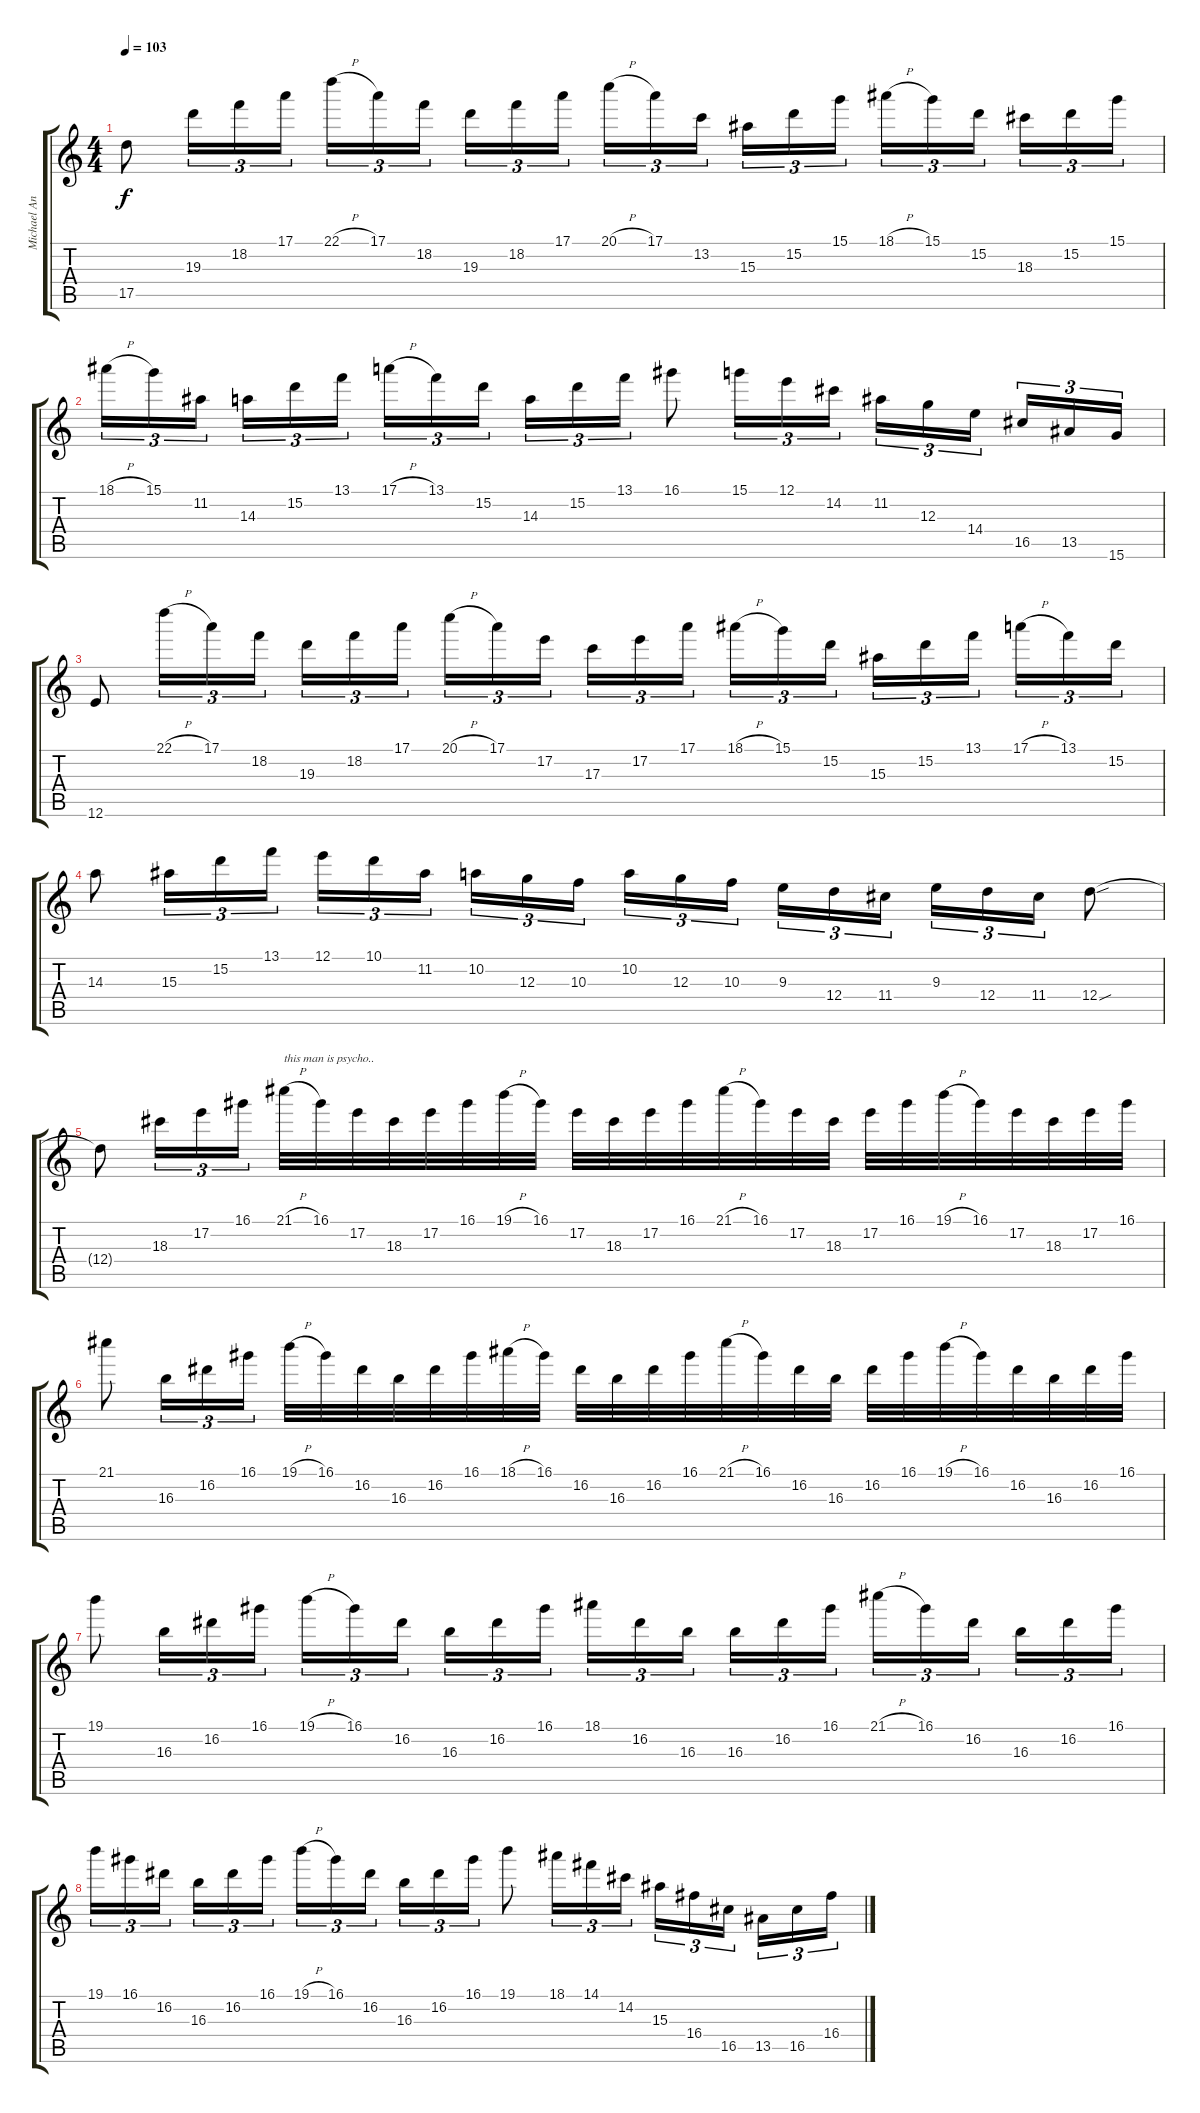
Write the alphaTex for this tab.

\track ("Michael Angelo" "Michael An") {instrument distortionguitar}
\staff {score tabs}
\tuning (E4 B3 G3 D3 A2 E2) {hide}
\ts (4 4)
\tempo 103
\clef g2
\ks c
17.5{t}.8{dy f} 19.3.16{tu (3 2)} 18.2.16{tu (3 2)} 17.1.16{tu (3 2)} 22.1{h}.16{tu (3 2)} 17.1.16{tu (3 2)} 18.2.16{tu (3 2)} 19.3.16{tu (3 2)} 18.2.16{tu (3 2)} 17.1.16{tu (3 2)} 20.1{h}.16{tu (3 2)} 17.1.16{tu (3 2)} 13.2.16{tu (3 2)} 15.3.16{tu (3 2)} 15.2.16{tu (3 2)} 15.1.16{tu (3 2)} 18.1{h}.16{tu (3 2)} 15.1.16{tu (3 2)} 15.2.16{tu (3 2)} 18.3.16{tu (3 2)} 15.2.16{tu (3 2)} 15.1.16{tu (3 2)} |
18.1{h}.16{tu (3 2)} 15.1.16{tu (3 2)} 11.2.16{tu (3 2)} 14.3.16{tu (3 2)} 15.2.16{tu (3 2)} 13.1.16{tu (3 2)} 17.1{h}.16{tu (3 2)} 13.1.16{tu (3 2)} 15.2.16{tu (3 2)} 14.3.16{tu (3 2)} 15.2.16{tu (3 2)} 13.1.16{tu (3 2)} 16.1.8 15.1.16{tu (3 2)} 12.1.16{tu (3 2)} 14.2.16{tu (3 2)} 11.2.16{tu (3 2)} 12.3.16{tu (3 2)} 14.4.16{tu (3 2)} 16.5.16{tu (3 2)} 13.5.16{tu (3 2)} 15.6.16{tu (3 2)} |
12.6.8 22.1{h}.16{tu (3 2)} 17.1.16{tu (3 2)} 18.2.16{tu (3 2)} 19.3.16{tu (3 2)} 18.2.16{tu (3 2)} 17.1.16{tu (3 2)} 20.1{h}.16{tu (3 2)} 17.1.16{tu (3 2)} 17.2.16{tu (3 2)} 17.3.16{tu (3 2)} 17.2.16{tu (3 2)} 17.1.16{tu (3 2)} 18.1{h}.16{tu (3 2)} 15.1.16{tu (3 2)} 15.2.16{tu (3 2)} 15.3.16{tu (3 2)} 15.2.16{tu (3 2)} 13.1.16{tu (3 2)} 17.1{h}.16{tu (3 2)} 13.1.16{tu (3 2)} 15.2.16{tu (3 2)} |
14.3.8 15.3.16{tu (3 2)} 15.2.16{tu (3 2)} 13.1.16{tu (3 2)} 12.1.16{tu (3 2)} 10.1.16{tu (3 2)} 11.2.16{tu (3 2)} 10.2.16{tu (3 2)} 12.3.16{tu (3 2)} 10.3.16{tu (3 2)} 10.2.16{tu (3 2)} 12.3.16{tu (3 2)} 10.3.16{tu (3 2)} 9.3.16{tu (3 2)} 12.4.16{tu (3 2)} 11.4.16{tu (3 2)} 9.3.16{tu (3 2)} 12.4.16{tu (3 2)} 11.4.16{tu (3 2)} 12.4{sou}.8 |
12.4{t}.8 18.3.16{tu (3 2)} 17.2.16{tu (3 2)} 16.1.16{tu (3 2)} 21.1{h}.32{txt "this man is psycho.."} 16.1.32 17.2.32 18.3.32 17.2.32 16.1.32 19.1{h}.32 16.1.32 17.2.32 18.3.32 17.2.32 16.1.32 21.1{h}.32 16.1.32 17.2.32 18.3.32 17.2.32 16.1.32 19.1{h}.32 16.1.32 17.2.32 18.3.32 17.2.32 16.1.32 |
21.1.8 16.3.16{tu (3 2)} 16.2.16{tu (3 2)} 16.1.16{tu (3 2)} 19.1{h}.32 16.1.32 16.2.32 16.3.32 16.2.32 16.1.32 18.1{h}.32 16.1.32 16.2.32 16.3.32 16.2.32 16.1.32 21.1{h}.32 16.1.32 16.2.32 16.3.32 16.2.32 16.1.32 19.1{h}.32 16.1.32 16.2.32 16.3.32 16.2.32 16.1.32 |
19.1.8 16.3.16{tu (3 2)} 16.2.16{tu (3 2)} 16.1.16{tu (3 2)} 19.1{h}.16{tu (3 2)} 16.1.16{tu (3 2)} 16.2.16{tu (3 2)} 16.3.16{tu (3 2)} 16.2.16{tu (3 2)} 16.1.16{tu (3 2)} 18.1.16{tu (3 2)} 16.2.16{tu (3 2)} 16.3.16{tu (3 2)} 16.3.16{tu (3 2)} 16.2.16{tu (3 2)} 16.1.16{tu (3 2)} 21.1{h}.16{tu (3 2)} 16.1.16{tu (3 2)} 16.2.16{tu (3 2)} 16.3.16{tu (3 2)} 16.2.16{tu (3 2)} 16.1.16{tu (3 2)} |
19.1.16{tu (3 2)} 16.1.16{tu (3 2)} 16.2.16{tu (3 2)} 16.3.16{tu (3 2)} 16.2.16{tu (3 2)} 16.1.16{tu (3 2)} 19.1{h}.16{tu (3 2)} 16.1.16{tu (3 2)} 16.2.16{tu (3 2)} 16.3.16{tu (3 2)} 16.2.16{tu (3 2)} 16.1.16{tu (3 2)} 19.1.8 18.1.16{tu (3 2)} 14.1.16{tu (3 2)} 14.2.16{tu (3 2)} 15.3.16{tu (3 2)} 16.4.16{tu (3 2)} 16.5.16{tu (3 2)} 13.5.16{tu (3 2)} 16.5.16{tu (3 2)} 16.4.16{tu (3 2)}
